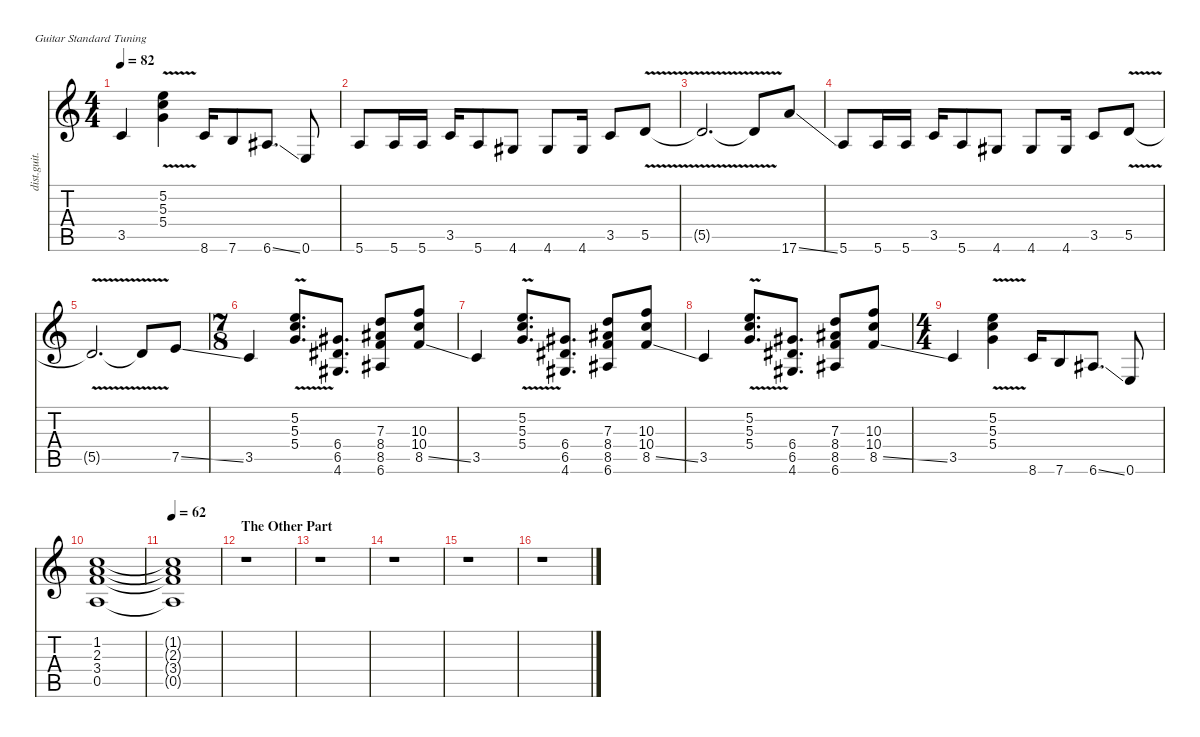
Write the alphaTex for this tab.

\defaultSystemsLayout 4
\hideDynamics
\bracketExtendMode nobrackets
\track ("Lead 2 (ed)" "dist.guit.") {instrument distortionguitar}
\staff {score tabs}
\tuning (E4 B3 G3 D3 A2 E2)
\ts (4 4)
\tempo 82
\clef g2
\ks c
3.5.4{dy f} (5.2{v} 5.3{v} 5.4{v}).4 8.6.16 7.6.8 6.6{ss acc #}.8{d} 0.6.8 |
5.6.8 5.6.16 5.6.16 3.5.16 5.6.8 4.6{acc #}.8 4.6{acc #}.8 4.6{acc #}.16 3.5.8 5.5{v}.8 |
5.5{v t}.2{d} 5.5{v t}.8 17.6{ss}.8 |
5.6.8 5.6.16 5.6.16 3.5.16 5.6.8 4.6{acc #}.8 4.6{acc #}.8 4.6{acc #}.16 3.5.8 5.5{v}.8 |
5.5{v t}.2{d} 5.5{v t}.8 7.5{ss}.8 |
\ts (7 8)
3.5.4 (5.2{v} 5.3{v} 5.4{v}).8{d} (6.4{acc #} 6.5{acc #} 4.6{acc #}).8{d} (7.3 8.4{acc #} 8.5 6.6{acc #}).8 (10.3 10.4 8.5{ss}).8 |
3.5.4 (5.2{v} 5.3{v} 5.4{v}).8{d} (6.4{acc #} 6.5{acc #} 4.6{acc #}).8{d} (7.3 8.4{acc #} 8.5 6.6{acc #}).8 (10.3 10.4 8.5{ss}).8 |
3.5.4 (5.2{v} 5.3{v} 5.4{v}).8{d} (6.4{acc #} 6.5{acc #} 4.6{acc #}).8{d} (7.3 8.4{acc #} 8.5 6.6{acc #}).8 (10.3 10.4 8.5{ss}).8 |
\ts (4 4)
3.5.4 (5.2{v} 5.3{v} 5.4{v}).4 8.6.16 7.6.8 6.6{ss acc #}.8{d} 0.6.8 |
(1.2 2.3 3.4 0.5).1 |
\tempo 62
(1.2{t} 2.3{t} 3.4{t} 0.5{t}).1 |
\section ("" "The Other Part")
r.1 |
r.1 |
r.1 |
r.1 |
r.1
